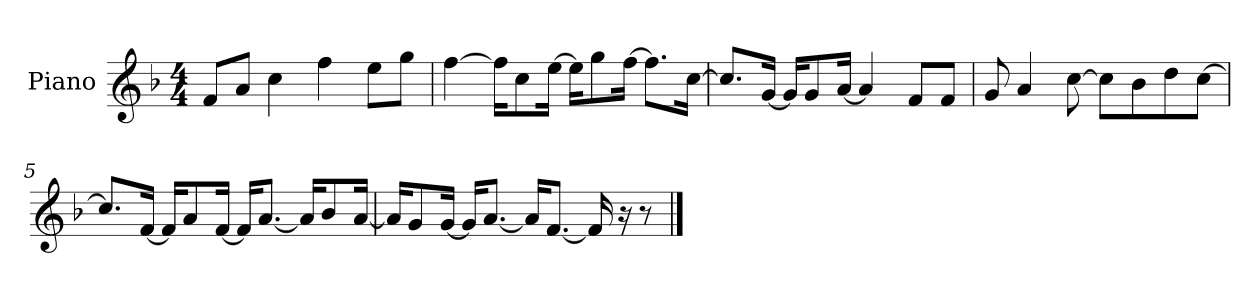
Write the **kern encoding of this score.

**kern
*part1
*staff1
*I"Piano
*I'P-no
*clefG2
*k[b-]
*M4/4
*MM90
=1
8f/L
8a/J
4cc\
4ff\
8ee\L
8gg\J
=2
[4ff\
16ff\KL]
8cc\
[16ee\Jk
16ee\KL]
8gg\
[16ff\Jk
8.ff\L]
[16cc\Jk
=3
8.cc/L]
[16g/Jk
16g/KL]
8g/
[16a/Jk
4a/]
8f/L
8f/J
=4
8g/
4a/
[8cc\
8cc\L]
8b-\
8dd\
[8cc\J
!!LO:LB:g=z
=5
8.cc/L]
[16f/Jk
16f/KL]
8a/
[16f/Jk
16f/KL]
[8.a/J
16a/KL]
8b-/
[16a/Jk
=6
16a/KL]
8g/
[16g/Jk
16g/KL]
[8.a/J
16a/KL]
[8.f/J
16f/]
16r
8r
==
*-
